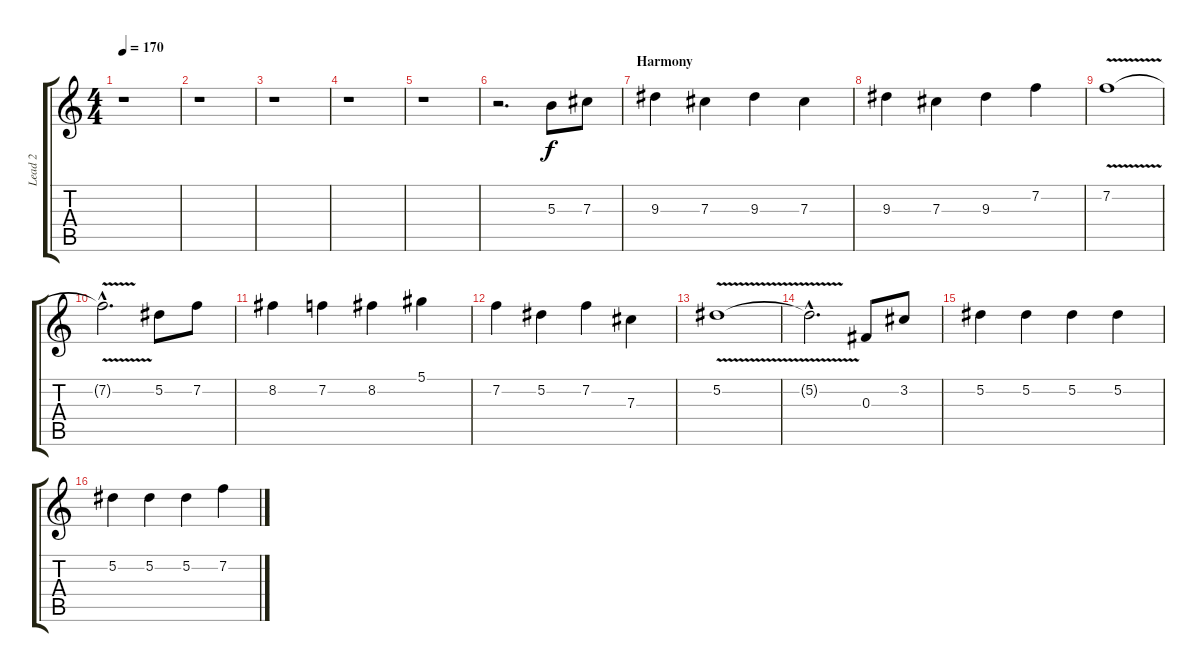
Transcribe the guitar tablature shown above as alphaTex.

\track ("Lead 2" "Lead 2") {instrument distortionguitar}
\staff {score tabs}
\tuning (Eb4 Bb3 Gb3 Db3 Ab2 Eb2) {hide}
\ts (4 4)
\tempo 170
\clef g2
\ks c
r.1{dy mf} |
r.1 |
r.1 |
r.1 |
r.1 |
r.2{d} 5.3.8{dy f} 7.3.8 |
\section ("" "Harmony")
9.3.4 7.3.4 9.3.4 7.3.4 |
9.3.4 7.3.4 9.3.4 7.2.4 |
7.2{v}.1 |
7.2{hac t}.2{d} 5.2.8 7.2.8 |
8.2.4 7.2.4 8.2.4 5.1.4 |
7.2.4 5.2.4 7.2.4 7.3.4 |
5.2{v}.1 |
5.2{hac t}.2{d} 0.3.8 3.2.8 |
5.2.4 5.2.4 5.2.4 5.2.4 |
5.2.4 5.2.4 5.2.4 7.2.4
